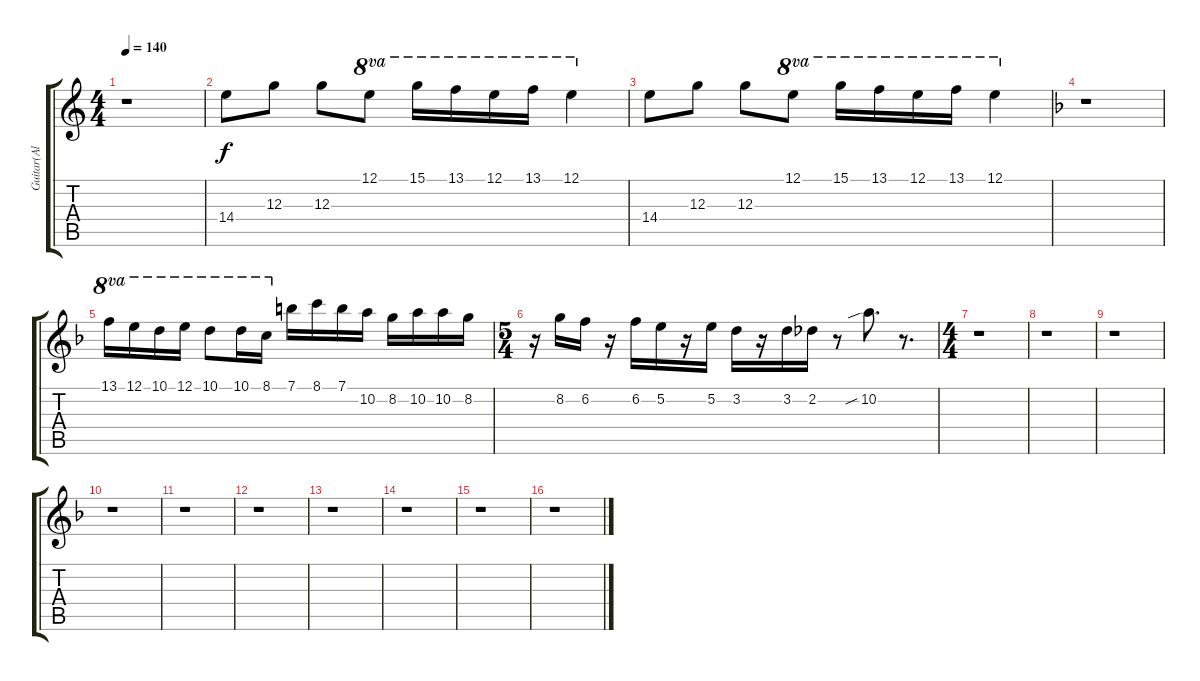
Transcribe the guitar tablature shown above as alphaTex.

\track ("Guitar(Al Pitrelli)" "Guitar(Al ") {instrument distortionguitar}
\staff {score tabs}
\tuning (E4 B3 G3 D3 A2 E2) {hide}
\ts (4 4)
\tempo 140
\clef g2
\ks c
r.1{dy fff} |
14.4.8{dy f} 12.3.8 12.3.8 12.1.8{ot 8va} 15.1.16{ot 8va} 13.1.16{ot 8va} 12.1.16{ot 8va} 13.1.16{ot 8va} 12.1.4{ot 8va} |
14.4.8 12.3.8 12.3.8 12.1.8{ot 8va} 15.1.16{ot 8va} 13.1.16{ot 8va} 12.1.16{ot 8va} 13.1.16{ot 8va} 12.1.4{ot 8va} |
\ks f
r.1 |
13.1.16{ot 8va} 12.1.16{ot 8va} 10.1.16{ot 8va} 12.1.16{ot 8va} 10.1.8{ot 8va} 10.1.16{ot 8va} 8.1.16{ot 8va} 7.1.16 8.1.16 7.1.16 10.2.16 8.2.16 10.2.16 10.2.16 8.2.16 |
\ts (5 4)
r.16 8.2.16 6.2.16 r.16 6.2.16 5.2.16 r.16 5.2.16 3.2.16 r.16 3.2.16 2.2.16 r.8 10.2{sib}.8{d} r.8{d} |
\ts (4 4)
r.1 |
r.1 |
r.1 |
r.1 |
r.1 |
r.1 |
r.1 |
r.1 |
r.1 |
r.1
